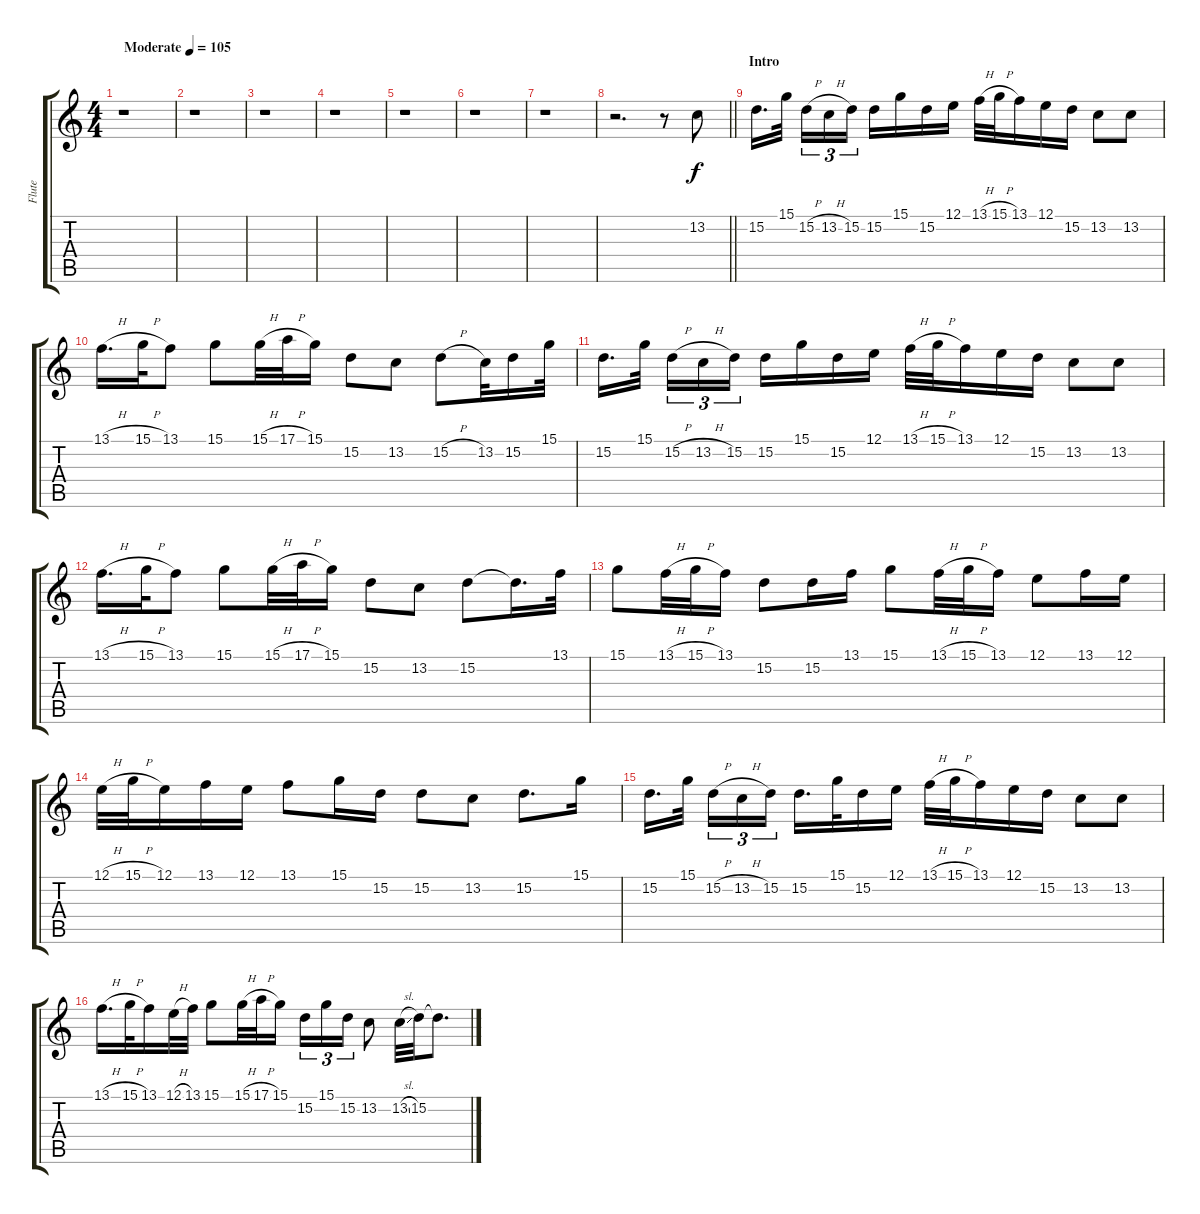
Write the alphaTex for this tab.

\track ("Flute" "Flute") {instrument piccolo}
\staff {score tabs}
\tuning (E4 B3 G3 D3 A2 E2) {hide}
\ts (4 4)
\tempo (105 "Moderate")
\clef g2
\ks c
r.1{dy f instrument piccolo} |
r.1 |
r.1 |
r.1 |
r.1 |
r.1 |
r.1 |
\barLineRight lightlight
r.2{d} r.8 13.2.8 |
\section ("" "Intro")
15.2.16{d} 15.1.32{beam splitsecondary} 15.2{h}.16{tu (3 2)} 13.2{h}.16{tu (3 2)} 15.2.16{tu (3 2)} 15.2.16 15.1.16 15.2.16 12.1.16 13.1{h}.32 15.1{h}.32 13.1.16 12.1.16 15.2.16 13.2.8 13.2.8 |
13.1{h}.16{d} 15.1{h}.32 13.1.8 15.1.8 15.1{h}.32 17.1{h}.32 15.1.16 15.2.8 13.2.8 15.2{h}.8 13.2.32 15.2.16 15.1.32 |
15.2.16{d} 15.1.32{beam splitsecondary} 15.2{h}.16{tu (3 2)} 13.2{h}.16{tu (3 2)} 15.2.16{tu (3 2)} 15.2.16 15.1.16 15.2.16 12.1.16 13.1{h}.32 15.1{h}.32 13.1.16 12.1.16 15.2.16 13.2.8 13.2.8 |
13.1{h}.16{d} 15.1{h}.32 13.1.8 15.1.8 15.1{h}.32 17.1{h}.32 15.1.16 15.2.8 13.2.8 15.2.8 15.2{t}.16{d} 13.1.32 |
15.1.8 13.1{h}.32 15.1{h}.32 13.1.16 15.2.8 15.2.16 13.1.16 15.1.8 13.1{h}.32 15.1{h}.32 13.1.16 12.1.8 13.1.16 12.1.16 |
12.1{h}.32 15.1{h}.32 12.1.16 13.1.16 12.1.16 13.1.8 15.1.16 15.2.16 15.2.8 13.2.8 15.2.8{d} 15.1.16 |
15.2.16{d} 15.1.32{beam splitsecondary} 15.2{h}.16{tu (3 2)} 13.2{h}.16{tu (3 2)} 15.2.16{tu (3 2)} 15.2.16{d} 15.1.32 15.2.16 12.1.16 13.1{h}.32 15.1{h}.32 13.1.16 12.1.16 15.2.16 13.2.8 13.2.8 |
13.1{h}.16{d} 15.1{h}.32 13.1.16 12.1{h}.32 13.1.32 15.1.8 15.1{h}.32 17.1{h}.32 15.1.16 15.2.16{tu (3 2)} 15.1.16{tu (3 2)} 15.2.16{tu (3 2)} 13.2.8 13.2{sl}.32 15.2.32 15.2{t}.8{d}
